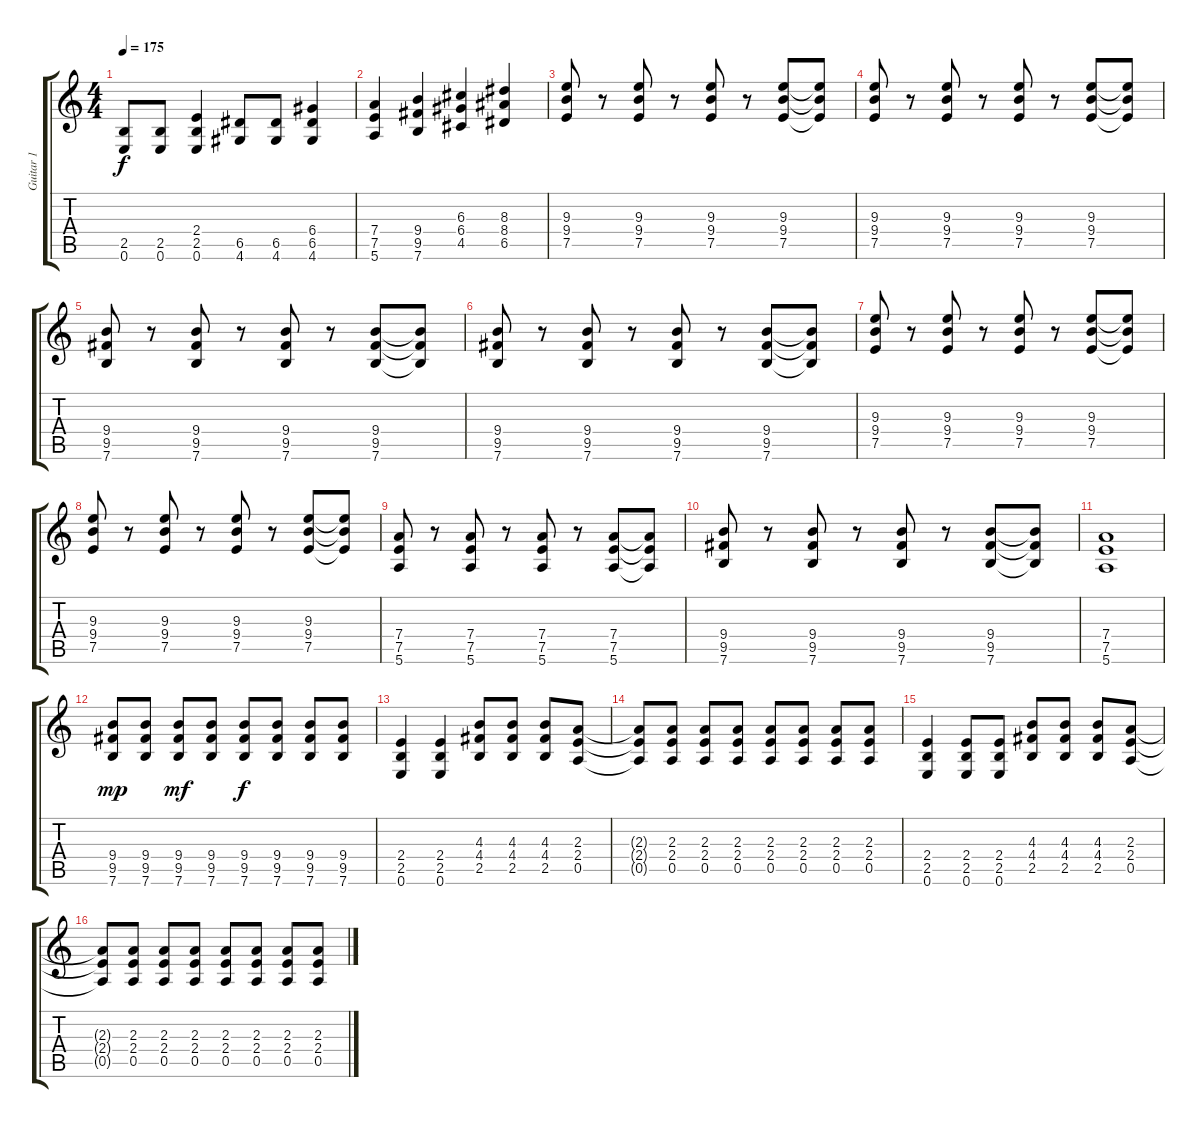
\track ("Guitar 1" "Guitar 1") {instrument overdrivenguitar}
\staff {score tabs}
\tuning (E4 B3 G3 D3 A2 E2) {hide}
\ts (4 4)
\tempo 175
\clef g2
\ks c
(2.5 0.6).8{dy f} (2.5 0.6).8 (2.4 2.5 0.6).4 (6.5 4.6).8 (6.5 4.6).8 (6.4 6.5 4.6).4 |
(7.4 7.5 5.6).4 (9.4 9.5 7.6).4 (6.3 6.4 4.5).4 (8.3 8.4 6.5).4 |
(9.3 9.4 7.5).8 r.8 (9.3 9.4 7.5).8 r.8 (9.3 9.4 7.5).8 r.8 (9.3 9.4 7.5).8 (9.3{t} 9.4{t} 7.5{t}).8 |
(9.3 9.4 7.5).8 r.8 (9.3 9.4 7.5).8 r.8 (9.3 9.4 7.5).8 r.8 (9.3 9.4 7.5).8 (9.3{t} 9.4{t} 7.5{t}).8 |
(9.4 9.5 7.6).8 r.8 (9.4 9.5 7.6).8 r.8 (9.4 9.5 7.6).8 r.8 (9.4 9.5 7.6).8 (9.4{t} 9.5{t} 7.6{t}).8 |
(9.4 9.5 7.6).8 r.8 (9.4 9.5 7.6).8 r.8 (9.4 9.5 7.6).8 r.8 (9.4 9.5 7.6).8 (9.4{t} 9.5{t} 7.6{t}).8 |
(9.3 9.4 7.5).8 r.8 (9.3 9.4 7.5).8 r.8 (9.3 9.4 7.5).8 r.8 (9.3 9.4 7.5).8 (9.3{t} 9.4{t} 7.5{t}).8 |
(9.3 9.4 7.5).8 r.8 (9.3 9.4 7.5).8 r.8 (9.3 9.4 7.5).8 r.8 (9.3 9.4 7.5).8 (9.3{t} 9.4{t} 7.5{t}).8 |
(7.4 7.5 5.6).8 r.8 (7.4 7.5 5.6).8 r.8 (7.4 7.5 5.6).8 r.8 (7.4 7.5 5.6).8 (7.4{t} 7.5{t} 5.6{t}).8 |
(9.4 9.5 7.6).8 r.8 (9.4 9.5 7.6).8 r.8 (9.4 9.5 7.6).8 r.8 (9.4 9.5 7.6).8 (9.4{t} 9.5{t} 7.6{t}).8 |
(7.4 7.5 5.6).1 |
(9.4 9.5 7.6).8{dy mp} (9.4 9.5 7.6).8 (9.4 9.5 7.6).8{dy mf} (9.4 9.5 7.6).8 (9.4 9.5 7.6).8{dy f} (9.4 9.5 7.6).8 (9.4 9.5 7.6).8 (9.4 9.5 7.6).8 |
(2.4 2.5 0.6).4 (2.4 2.5 0.6).4 (4.3 4.4 2.5).8 (4.3 4.4 2.5).8 (4.3 4.4 2.5).8 (2.3 2.4 0.5).8 |
(2.3{t} 2.4{t} 0.5{t}).8 (2.3 2.4 0.5).8 (2.3 2.4 0.5).8 (2.3 2.4 0.5).8 (2.3 2.4 0.5).8 (2.3 2.4 0.5).8 (2.3 2.4 0.5).8 (2.3 2.4 0.5).8 |
(2.4 2.5 0.6).4 (2.4 2.5 0.6).8 (2.4 2.5 0.6).8 (4.3 4.4 2.5).8 (4.3 4.4 2.5).8 (4.3 4.4 2.5).8 (2.3 2.4 0.5).8 |
(2.3{t} 2.4{t} 0.5{t}).8 (2.3 2.4 0.5).8 (2.3 2.4 0.5).8 (2.3 2.4 0.5).8 (2.3 2.4 0.5).8 (2.3 2.4 0.5).8 (2.3 2.4 0.5).8 (2.3 2.4 0.5).8
